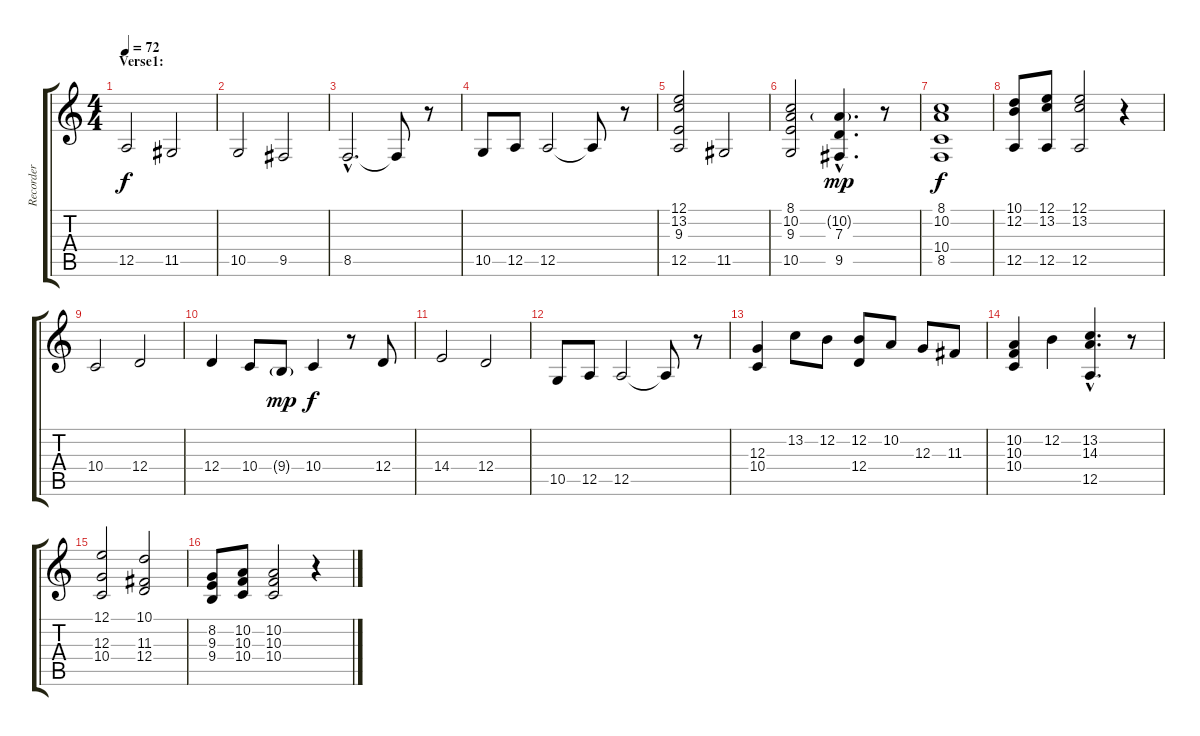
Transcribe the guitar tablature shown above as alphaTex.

\track ("Recorder" "Recorder") {instrument recorder}
\staff {score tabs}
\tuning (E4 B3 G3 D3 A2 E2) {hide}
\ts (4 4)
\section ("" "Verse1:")
\tempo 72
\clef g2
\ks c
12.5.2{dy f} 11.5.2 |
10.5.2 9.5.2 |
8.5{hac}.2{d} 8.5{t}.8 r.8 |
10.5.8 12.5.8 12.5.2 12.5{t}.8 r.8 |
(12.1 13.2 9.3 12.5).2 11.5.2 |
(8.1 10.2 9.3 10.5).2 (10.2{g hac} 7.3{hac} 9.5{hac}).4{d dy mp} r.8 |
(8.1 10.2 10.4 8.5).1{dy f} |
(10.1 12.2 12.5).8 (12.1 13.2 12.5).8 (12.1 13.2 12.5).2 r.4 |
10.4.2 12.4.2 |
12.4.4 10.4.8 9.4{g}.8{dy mp} 10.4.4{dy f} r.8 12.4.8 |
14.4.2 12.4.2 |
10.5.8 12.5.8 12.5.2 12.5{t}.8 r.8 |
(12.3 10.4).4 13.2.8 12.2.8 (12.2 12.4).8 10.2.8 12.3.8 11.3.8 |
(10.2 10.3 10.4).4 12.2.4 (13.2{hac} 14.3{hac} 12.5{hac}).4{d} r.8 |
(12.1 12.3 10.4).2 (10.1 11.3 12.4).2 |
(8.2 9.3 9.4).8 (10.2 10.3 10.4).8 (10.2 10.3 10.4).2 r.4
